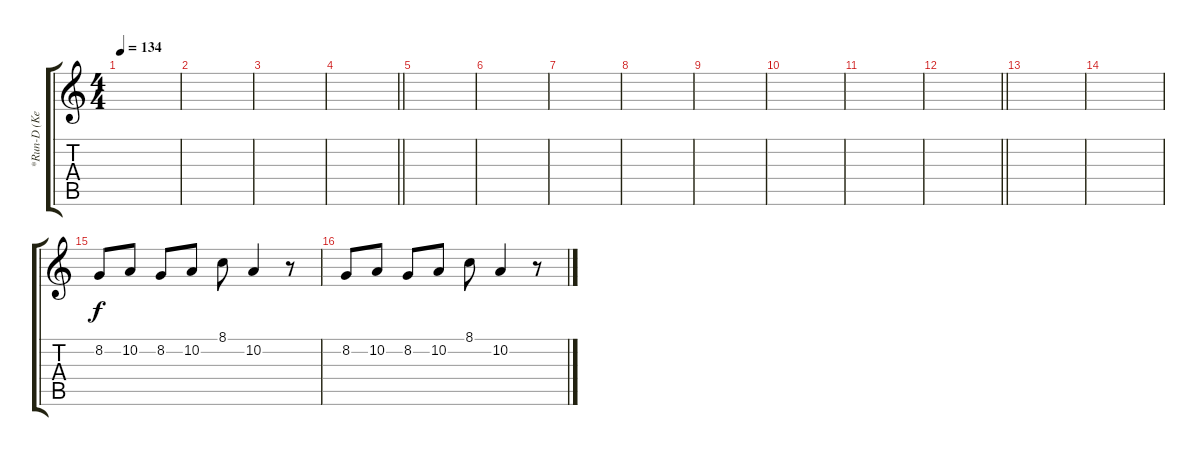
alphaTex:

\track ("*Run-D (Keyboard 1)" "*Run-D (Ke") {instrument lead2sawtooth}
\staff {score tabs}
\tuning (E4 B3 G3 D3 A2 E2) {hide}
\ts (4 4)
\tempo 134
\clef g2
\ks c
|
|
|
\barLineRight lightlight
|
\section ("" "")
|
|
|
|
|
|
|
\barLineRight lightlight
|
\section ("" "")
|
|
8.2.8 10.2.8 8.2.8 10.2.8 8.1.8 10.2.4 r.8 |
8.2.8 10.2.8 8.2.8 10.2.8 8.1.8 10.2.4 r.8
